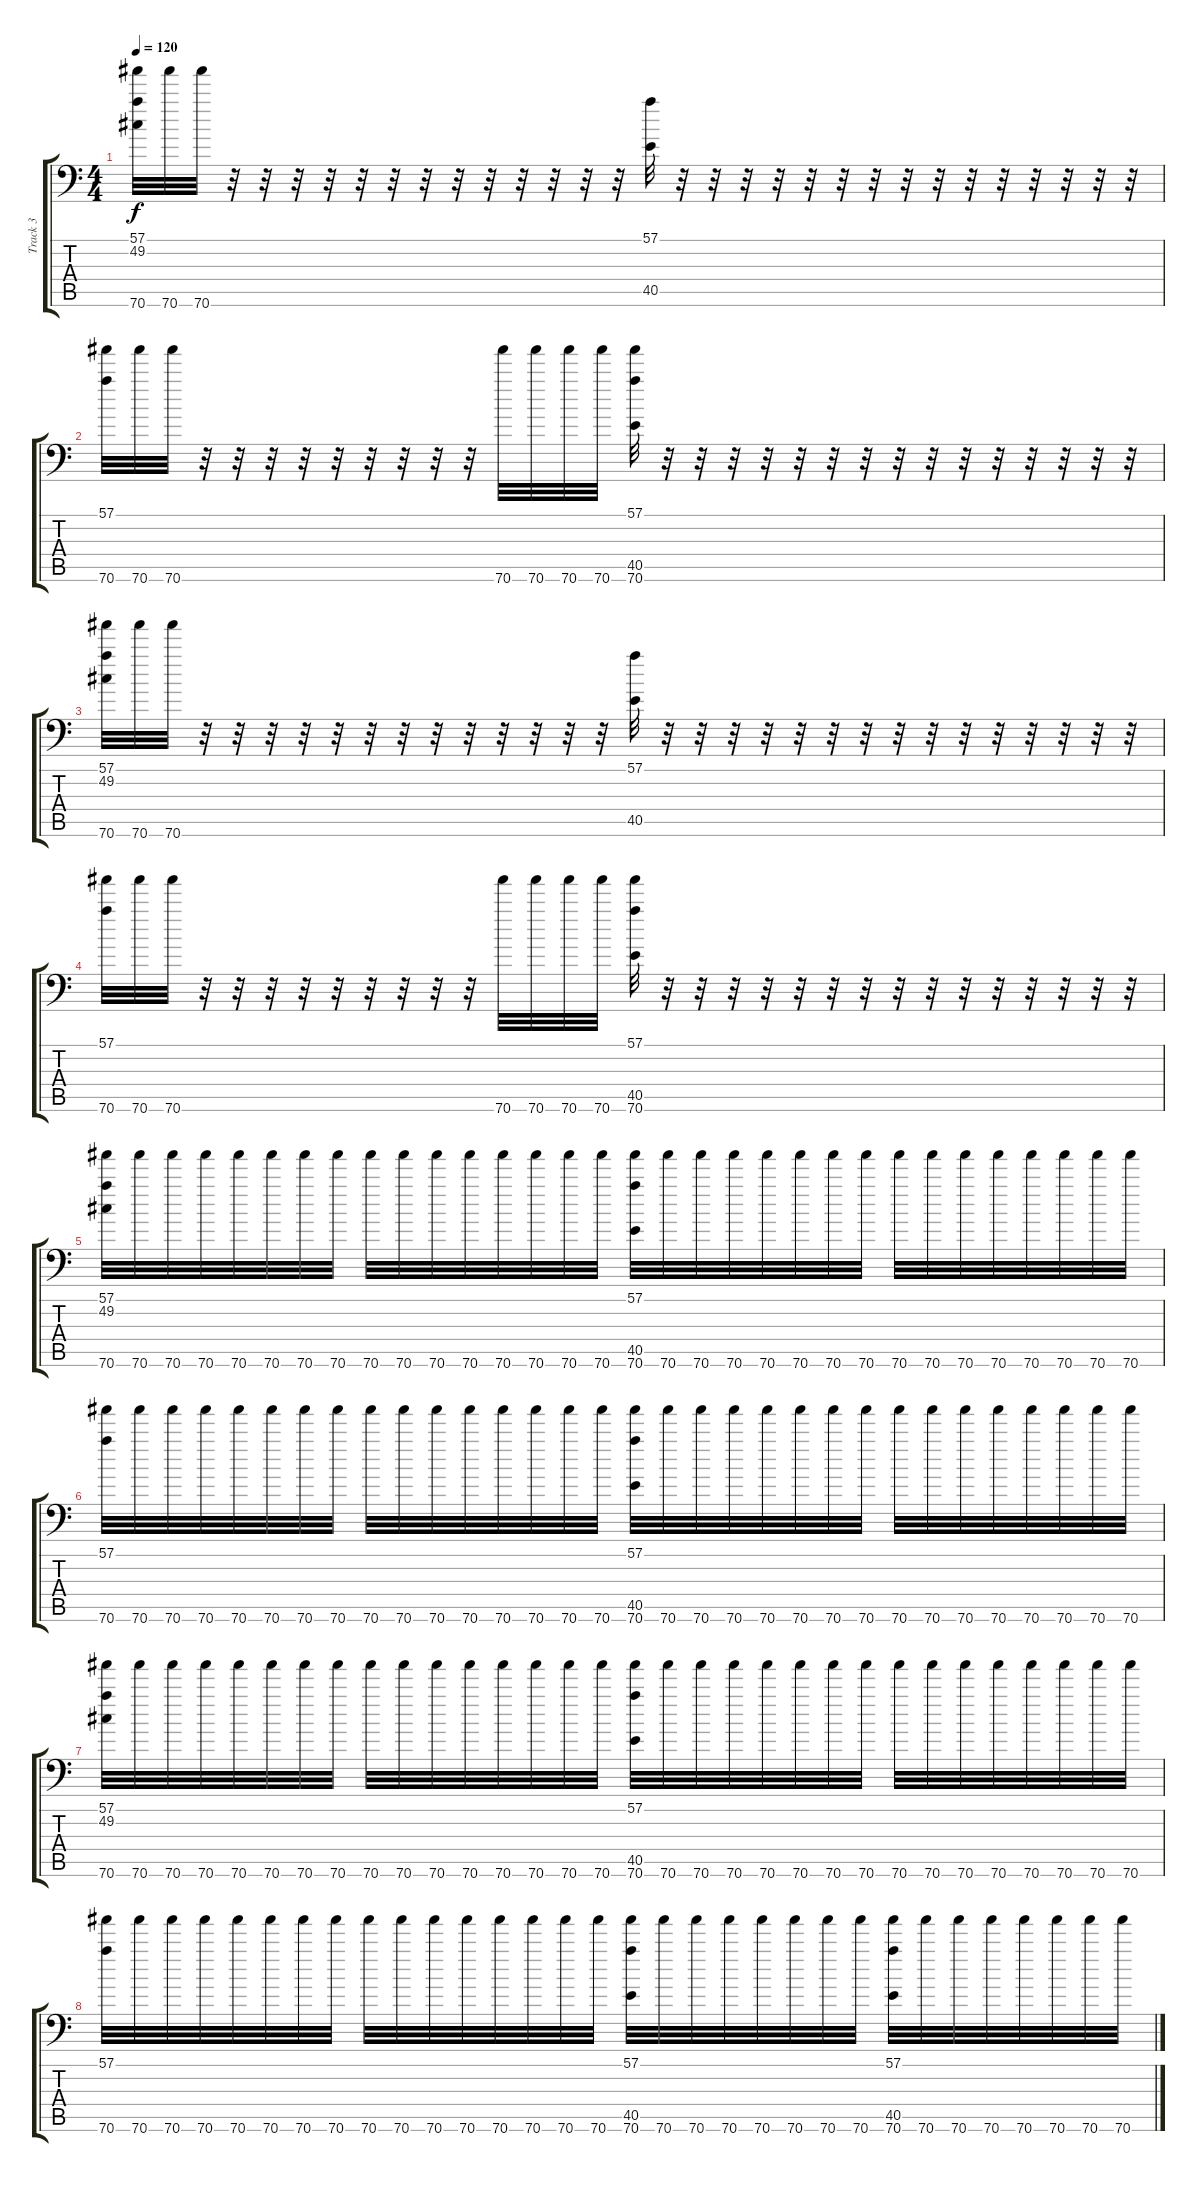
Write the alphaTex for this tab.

\track ("Track 3" "Track 3") {instrument acousticgrandpiano}
\staff {score tabs}
\tuning (C-1 C-1 C-1 C-1 C-1 C-1) {hide}
\ts (4 4)
\tempo 120
\clef f4
\ks c
(57.1 49.2 70.6).32{dy f} 70.6.32 70.6.32 r.32 r.32 r.32 r.32 r.32 r.32 r.32 r.32 r.32 r.32 r.32 r.32 r.32 (57.1 40.5).32 r.32 r.32 r.32 r.32 r.32 r.32 r.32 r.32 r.32 r.32 r.32 r.32 r.32 r.32 r.32 |
(57.1 70.6).32 70.6.32 70.6.32 r.32 r.32 r.32 r.32 r.32 r.32 r.32 r.32 r.32 70.6.32 70.6.32 70.6.32 70.6.32 (57.1 40.5 70.6).32 r.32 r.32 r.32 r.32 r.32 r.32 r.32 r.32 r.32 r.32 r.32 r.32 r.32 r.32 r.32 |
(57.1 49.2 70.6).32 70.6.32 70.6.32 r.32 r.32 r.32 r.32 r.32 r.32 r.32 r.32 r.32 r.32 r.32 r.32 r.32 (57.1 40.5).32 r.32 r.32 r.32 r.32 r.32 r.32 r.32 r.32 r.32 r.32 r.32 r.32 r.32 r.32 r.32 |
(57.1 70.6).32 70.6.32 70.6.32 r.32 r.32 r.32 r.32 r.32 r.32 r.32 r.32 r.32 70.6.32 70.6.32 70.6.32 70.6.32 (57.1 40.5 70.6).32 r.32 r.32 r.32 r.32 r.32 r.32 r.32 r.32 r.32 r.32 r.32 r.32 r.32 r.32 r.32 |
(57.1 49.2 70.6).32 70.6.32 70.6.32 70.6.32 70.6.32 70.6.32 70.6.32 70.6.32 70.6.32 70.6.32 70.6.32 70.6.32 70.6.32 70.6.32 70.6.32 70.6.32 (57.1 40.5 70.6).32 70.6.32 70.6.32 70.6.32 70.6.32 70.6.32 70.6.32 70.6.32 70.6.32 70.6.32 70.6.32 70.6.32 70.6.32 70.6.32 70.6.32 70.6.32 |
(57.1 70.6).32 70.6.32 70.6.32 70.6.32 70.6.32 70.6.32 70.6.32 70.6.32 70.6.32 70.6.32 70.6.32 70.6.32 70.6.32 70.6.32 70.6.32 70.6.32 (57.1 40.5 70.6).32 70.6.32 70.6.32 70.6.32 70.6.32 70.6.32 70.6.32 70.6.32 70.6.32 70.6.32 70.6.32 70.6.32 70.6.32 70.6.32 70.6.32 70.6.32 |
(57.1 49.2 70.6).32 70.6.32 70.6.32 70.6.32 70.6.32 70.6.32 70.6.32 70.6.32 70.6.32 70.6.32 70.6.32 70.6.32 70.6.32 70.6.32 70.6.32 70.6.32 (57.1 40.5 70.6).32 70.6.32 70.6.32 70.6.32 70.6.32 70.6.32 70.6.32 70.6.32 70.6.32 70.6.32 70.6.32 70.6.32 70.6.32 70.6.32 70.6.32 70.6.32 |
(57.1 70.6).32 70.6.32 70.6.32 70.6.32 70.6.32 70.6.32 70.6.32 70.6.32 70.6.32 70.6.32 70.6.32 70.6.32 70.6.32 70.6.32 70.6.32 70.6.32 (57.1 40.5 70.6).32 70.6.32 70.6.32 70.6.32 70.6.32 70.6.32 70.6.32 70.6.32 (57.1 40.5 70.6).32 70.6.32 70.6.32 70.6.32 70.6.32 70.6.32 70.6.32 70.6.32
